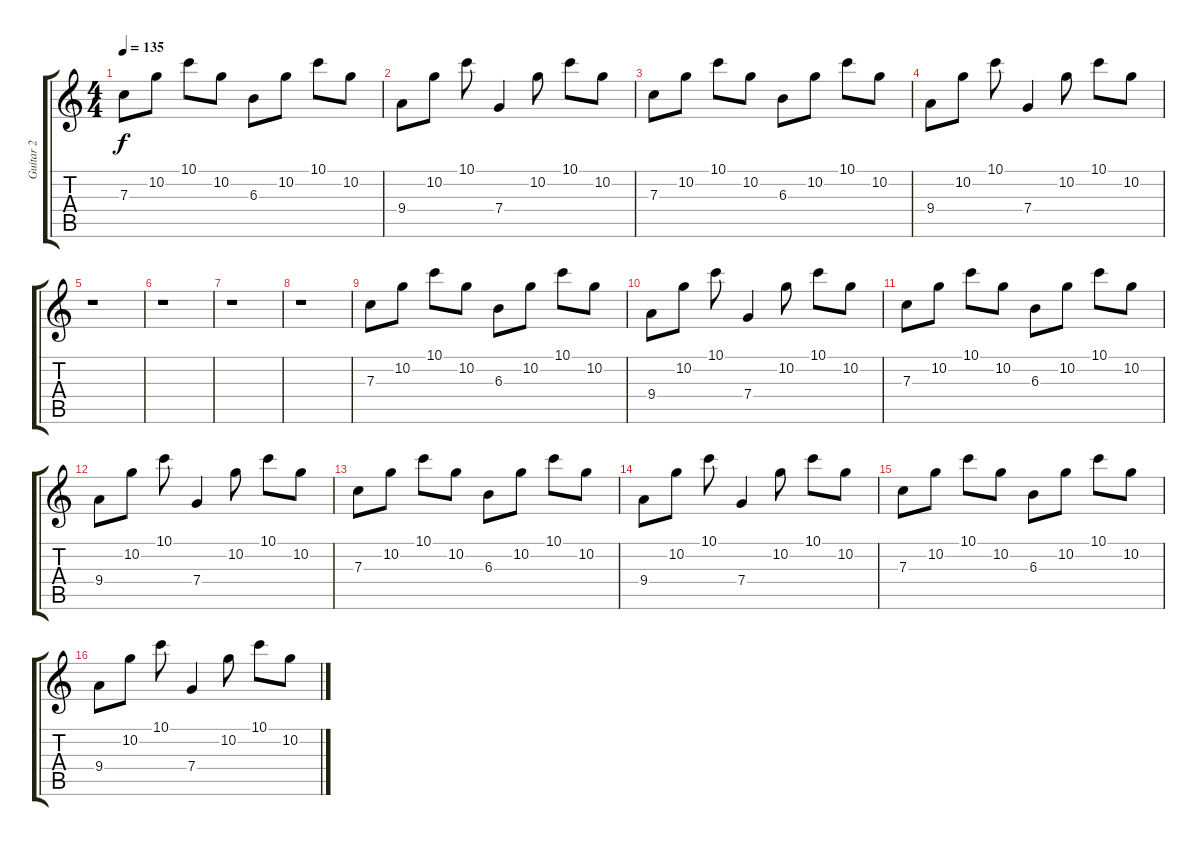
\track ("Guitar 2" "Guitar 2") {instrument acousticguitarsteel}
\staff {score tabs}
\tuning (D4 A3 F3 C3 G2 C2) {hide}
\ts (4 4)
\tempo 135
\clef g2
\ks c
7.3.8{dy f} 10.2.8 10.1.8 10.2.8 6.3.8 10.2.8 10.1.8 10.2.8 |
9.4.8 10.2.8 10.1.8 7.4.4 10.2.8 10.1.8 10.2.8 |
7.3.8 10.2.8 10.1.8 10.2.8 6.3.8 10.2.8 10.1.8 10.2.8 |
9.4.8 10.2.8 10.1.8 7.4.4 10.2.8 10.1.8 10.2.8 |
r.1 |
r.1 |
r.1 |
r.1 |
7.3.8 10.2.8 10.1.8 10.2.8 6.3.8 10.2.8 10.1.8 10.2.8 |
9.4.8 10.2.8 10.1.8 7.4.4 10.2.8 10.1.8 10.2.8 |
7.3.8 10.2.8 10.1.8 10.2.8 6.3.8 10.2.8 10.1.8 10.2.8 |
9.4.8 10.2.8 10.1.8 7.4.4 10.2.8 10.1.8 10.2.8 |
7.3.8 10.2.8 10.1.8 10.2.8 6.3.8 10.2.8 10.1.8 10.2.8 |
9.4.8 10.2.8 10.1.8 7.4.4 10.2.8 10.1.8 10.2.8 |
7.3.8 10.2.8 10.1.8 10.2.8 6.3.8 10.2.8 10.1.8 10.2.8 |
9.4.8 10.2.8 10.1.8 7.4.4 10.2.8 10.1.8 10.2.8
